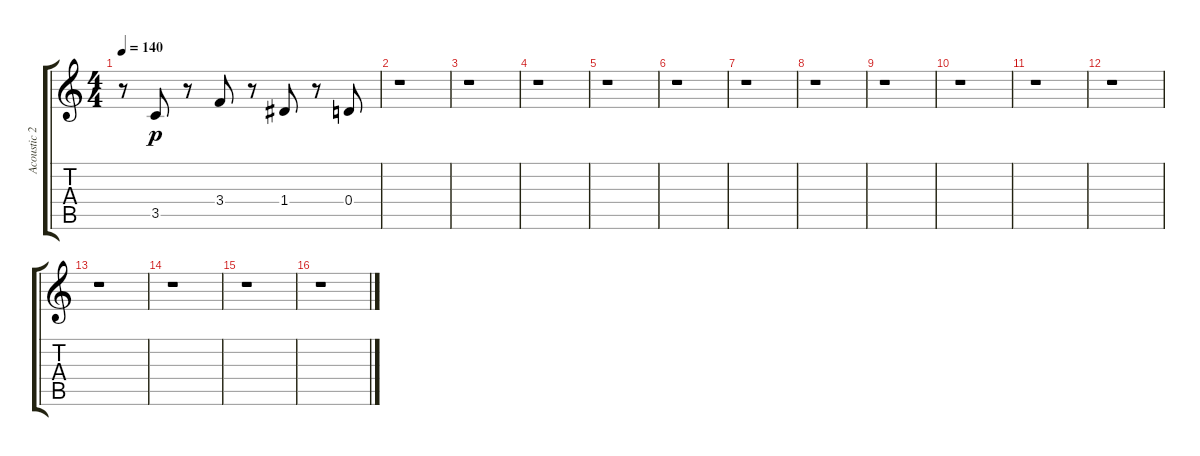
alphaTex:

\track ("Acoustic 2" "Acoustic 2") {instrument acousticguitarsteel}
\staff {score tabs}
\tuning (E4 B3 G3 D3 A2 E2) {hide}
\ts (4 4)
\tempo 140
\clef g2
\ks c
r.8{dy p} 3.5.8 r.8 3.4.8 r.8 1.4.8 r.8 0.4.8 |
r.1 |
r.1 |
r.1 |
r.1 |
r.1 |
r.1 |
r.1 |
r.1 |
r.1 |
r.1 |
r.1 |
r.1 |
r.1 |
r.1 |
r.1
